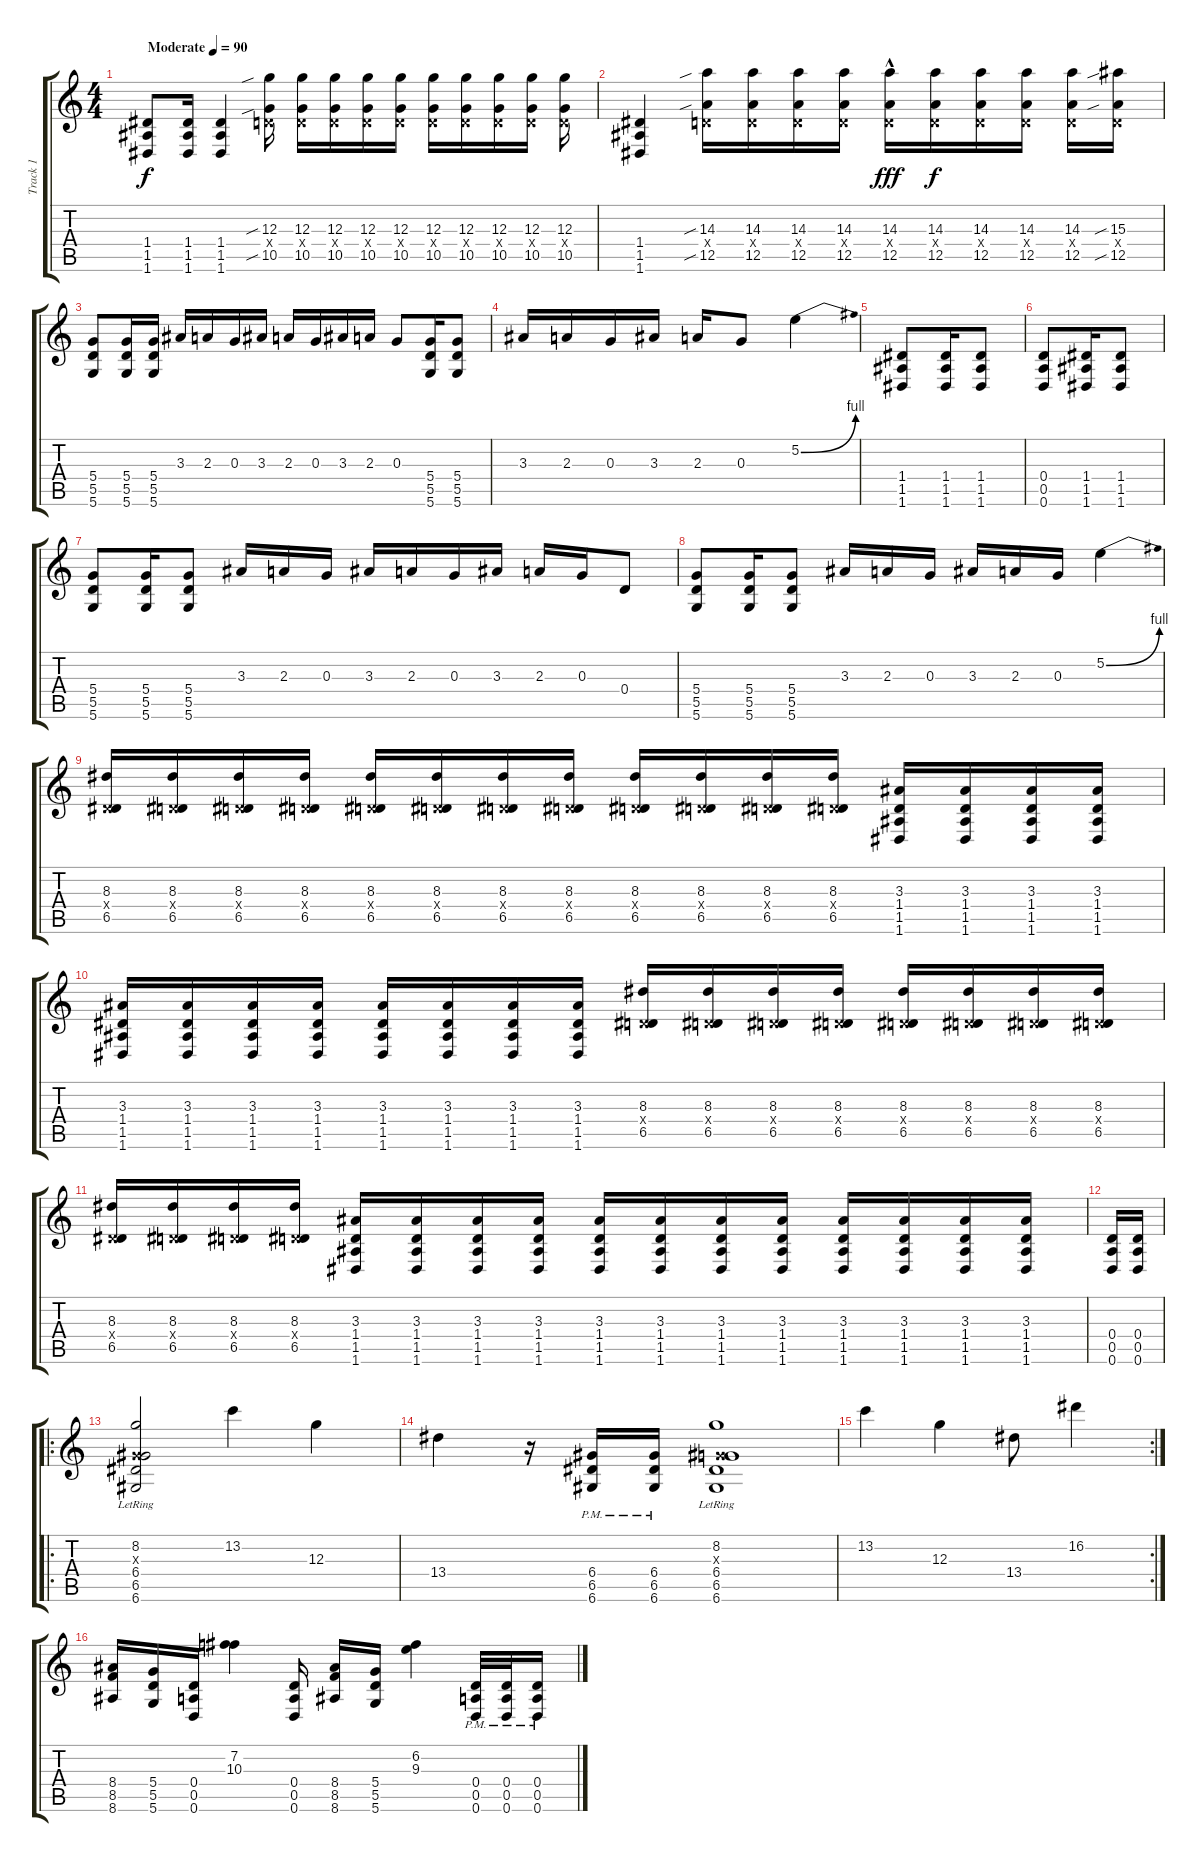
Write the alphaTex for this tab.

\track ("Track 1" "Track 1") {instrument distortionguitar}
\staff {score tabs}
\tuning (E4 B3 G3 D3 A2 D2) {hide}
\ts (4 4)
\tempo (90 "Moderate")
\clef g2
\ks c
(1.4 1.5 1.6).8{dy f instrument distortionguitar} (1.4 1.5 1.6).16 (1.4 1.5 1.6).4 (12.3{sib} 0.4{x} 10.5{sib}).16 (12.3 0.4{x} 10.5).16 (12.3 0.4{x} 10.5).16 (12.3 0.4{x} 10.5).16 (12.3 0.4{x} 10.5).16 (12.3 0.4{x} 10.5).16 (12.3 0.4{x} 10.5).16 (12.3 0.4{x} 10.5).16 (12.3 0.4{x} 10.5).16 (12.3 0.4{x} 10.5).16 |
(1.4 1.5 1.6).4 (14.3{sib} 0.4{x} 12.5{sib}).16 (14.3 0.4{x} 12.5).16 (14.3 0.4{x} 12.5).16 (14.3 0.4{x} 12.5).16 (14.3 0.4{x} 12.5{hac}).16{dy fff} (14.3 0.4{x} 12.5).16{dy f} (14.3 0.4{x} 12.5).16 (14.3 0.4{x} 12.5).16 (14.3 0.4{x} 12.5).16 (15.3{sib} 0.4{x} 12.5{sib}).16 |
(5.4 5.5 5.6).8 (5.4 5.5 5.6).16 (5.4 5.5 5.6).16 3.3.16 2.3.16 0.3.16 3.3.16 2.3.16 0.3.16 3.3.16 2.3.16 0.3.8 (5.4 5.5 5.6).16 (5.4 5.5 5.6).8 |
3.3.16 2.3.16 0.3.16 3.3.16 2.3.16 0.3.8 5.2{be (bend 0 0 60 4)}.4 |
(1.4 1.5 1.6).8 (1.4 1.5 1.6).16 (1.4 1.5 1.6).8 |
(0.4 0.5 0.6).8 (1.4 1.5 1.6).16 (1.4 1.5 1.6).8 |
(5.4 5.5 5.6).8 (5.4 5.5 5.6).16 (5.4 5.5 5.6).8 3.3.16 2.3.16 0.3.16 3.3.16 2.3.16 0.3.16 3.3.16 2.3.16 0.3.16 0.4.8 |
(5.4 5.5 5.6).8 (5.4 5.5 5.6).16 (5.4 5.5 5.6).8 3.3.16 2.3.16 0.3.16 3.3.16 2.3.16 0.3.16 5.2{be (bend 0 0 60 4)}.4 |
(8.3 0.4{x} 6.5).16 (8.3 0.4{x} 6.5).16 (8.3 0.4{x} 6.5).16 (8.3 0.4{x} 6.5).16 (8.3 0.4{x} 6.5).16 (8.3 0.4{x} 6.5).16 (8.3 0.4{x} 6.5).16 (8.3 0.4{x} 6.5).16 (8.3 0.4{x} 6.5).16 (8.3 0.4{x} 6.5).16 (8.3 0.4{x} 6.5).16 (8.3 0.4{x} 6.5).16 (3.3 1.4 1.5 1.6).16 (3.3 1.4 1.5 1.6).16 (3.3 1.4 1.5 1.6).16 (3.3 1.4 1.5 1.6).16 |
(3.3 1.4 1.5 1.6).16 (3.3 1.4 1.5 1.6).16 (3.3 1.4 1.5 1.6).16 (3.3 1.4 1.5 1.6).16 (3.3 1.4 1.5 1.6).16 (3.3 1.4 1.5 1.6).16 (3.3 1.4 1.5 1.6).16 (3.3 1.4 1.5 1.6).16 (8.3 0.4{x} 6.5).16 (8.3 0.4{x} 6.5).16 (8.3 0.4{x} 6.5).16 (8.3 0.4{x} 6.5).16 (8.3 0.4{x} 6.5).16 (8.3 0.4{x} 6.5).16 (8.3 0.4{x} 6.5).16 (8.3 0.4{x} 6.5).16 |
(8.3 0.4{x} 6.5).16 (8.3 0.4{x} 6.5).16 (8.3 0.4{x} 6.5).16 (8.3 0.4{x} 6.5).16 (3.3 1.4 1.5 1.6).16 (3.3 1.4 1.5 1.6).16 (3.3 1.4 1.5 1.6).16 (3.3 1.4 1.5 1.6).16 (3.3 1.4 1.5 1.6).16 (3.3 1.4 1.5 1.6).16 (3.3 1.4 1.5 1.6).16 (3.3 1.4 1.5 1.6).16 (3.3 1.4 1.5 1.6).16 (3.3 1.4 1.5 1.6).16 (3.3 1.4 1.5 1.6).16 (3.3 1.4 1.5 1.6).16 |
(0.4 0.5 0.6).16 (0.4 0.5 0.6).16 |
\ro
(8.2{lr} 0.3{x} 6.4{lr} 6.5{lr} 6.6).2 13.2.4 12.3.4 |
13.4.4 r.16 (6.4{pm} 6.5{pm} 6.6{pm}).16 (6.4{pm} 6.5{pm} 6.6{pm}).16 (8.2 0.3{x} 6.4{lr} 6.5 6.6).1 |
\rc 2
13.2.4 12.3.4 13.4.8 16.2.4 |
(8.4 8.5 8.6).16 (5.4 5.5 5.6).16 (0.4 0.5 0.6).16 (7.2 10.3).4 (0.4 0.5 0.6).16 (8.4 8.5 8.6).16 (5.4 5.5 5.6).16 (6.2 9.3).4 (0.4{pm} 0.5{pm} 0.6{pm}).32 (0.4{pm} 0.5{pm} 0.6{pm}).32 (0.4{pm} 0.5{pm} 0.6{pm}).16
